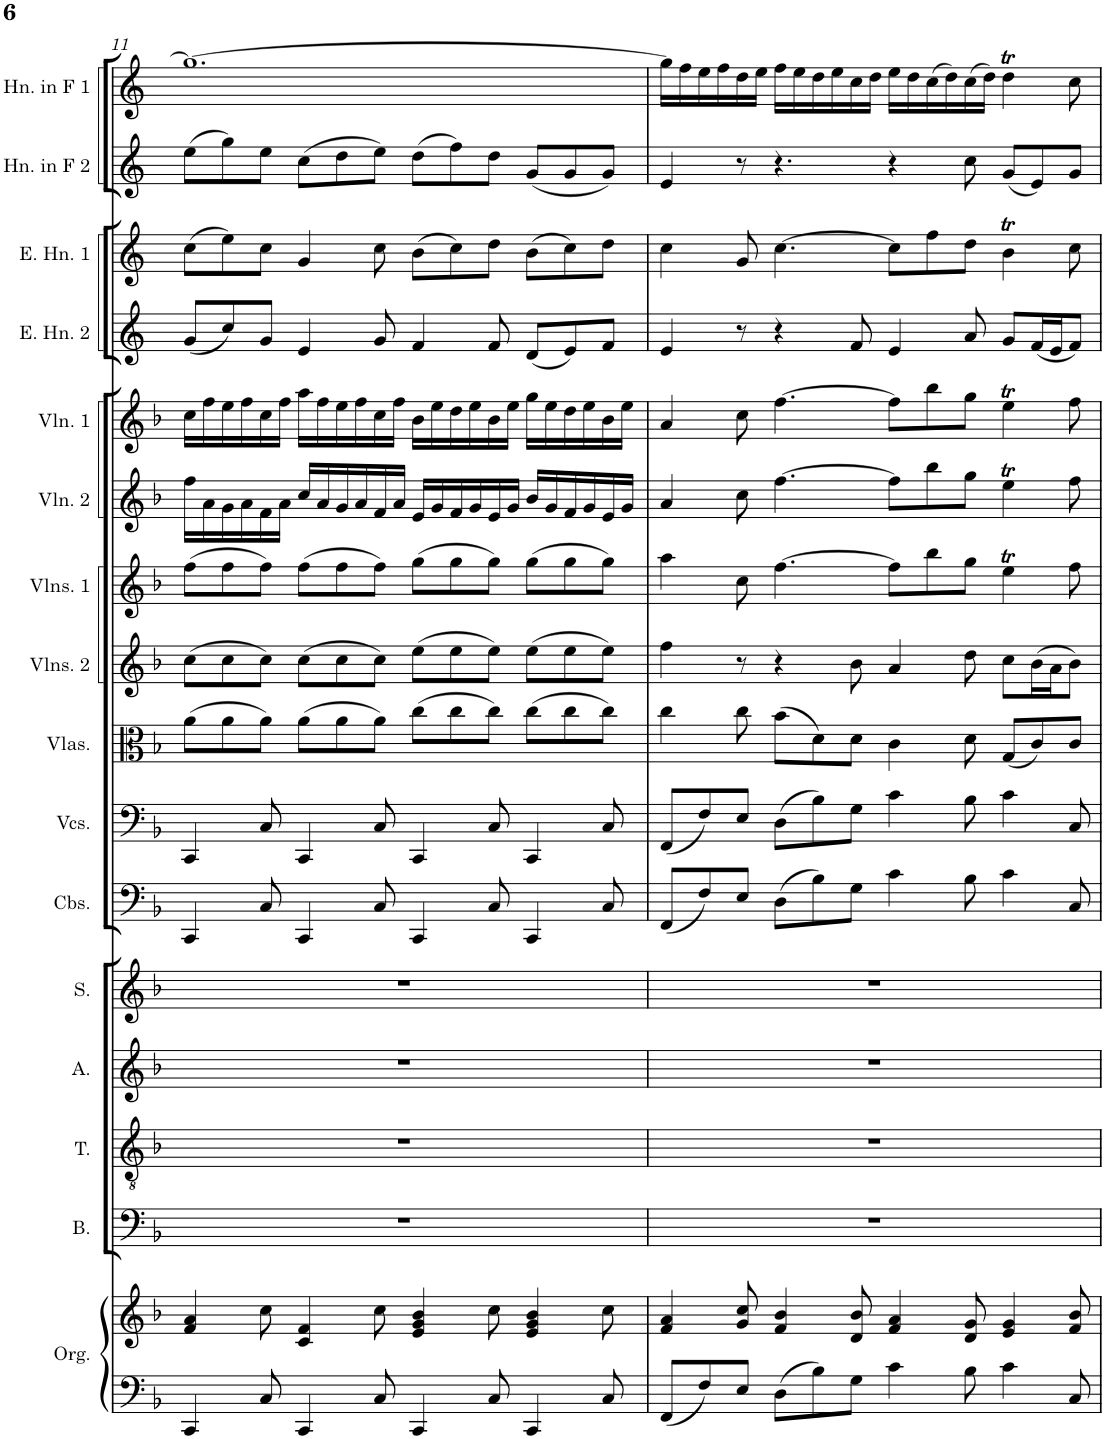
**kern	**kern	**kern	**kern	**kern	**kern	**kern	**kern	**kern	**kern	**kern	**kern	**kern	**kern	**kern	**kern	**kern
*part16	*part16	*part15	*part14	*part13	*part12	*part11	*part10	*part9	*part8	*part7	*part6	*part5	*part4	*part3	*part2	*part1
*staff17	*staff16	*staff15	*staff14	*staff13	*staff12	*staff11	*staff10	*staff9	*staff8	*staff7	*staff6	*staff5	*staff4	*staff3	*staff2	*staff1
*I"Organ	*	*I"Bass	*I"Tenor	*I"Alto	*I"Soprano	*I"Contrabasses	*I"Violoncellos	*I"Violas	*I"Violins 2	*I"Violins 1	*I"Solo Violin 2	*I"Solo Violin 1	*I"English Horn 2	*I"English Horn 1	*I"Horn in F 2	*I"Horn in F 1
*I'Org.	*	*I'B.	*I'T.	*I'A.	*I'S.	*I'Cbs.	*I'Vcs.	*I'Vlas.	*I'Vlns. 2	*I'Vlns. 1	*I'Vln. 2	*I'Vln. 1	*I'E. Hn. 2	*I'E. Hn. 1	*I'Hn. in F 2	*I'Hn. in F 1
!!LO:PB:g=z
*clefF4	*clefG2	*clefF4	*clefGv2	*clefG2	*clefG2	*clefF4	*clefF4	*clefC3	*clefG2	*clefG2	*clefG2	*clefG2	*clefG2	*clefG2	*clefG2	*clefG2
*	*	*	*	*	*	*Trd7c12	*	*	*	*	*	*	*Trd4c7	*Trd4c7	*Trd4c7	*Trd4c7
*k[b-]	*k[b-]	*k[b-]	*k[b-]	*k[b-]	*k[b-]	*k[b-]	*k[b-]	*k[b-]	*k[b-]	*k[b-]	*k[b-]	*k[b-]	*k[]	*k[]	*k[]	*k[]
*M12/8	*M12/8	*M12/8	*M12/8	*M12/8	*M12/8	*M12/8	*M12/8	*M12/8	*M12/8	*M12/8	*M12/8	*M12/8	*M12/8	*M12/8	*M12/8	*M12/8
=11	=11	=11	=11	=11	=11	=11	=11	=11	=11	=11	=11	=11	=11	=11	=11	=11
4CC/	4f/ 4a/	1.r	1.r	1.r	1.r	4CC/	4CC/	(8a\L	(8cc\L	(8ff\L	16ff\LL	16cc\LL	(8g/L	(8cc\L	(8ee\L	1.gg_
.	.	.	.	.	.	.	.	.	.	.	16a\	16ff\	.	.	.	.
.	.	.	.	.	.	.	.	8a\	8cc\	8ff\	16g\	16ee\	8cc/)	8ee\)	8gg\)	.
.	.	.	.	.	.	.	.	.	.	.	16a\	16ff\	.	.	.	.
8C/	8cc\	.	.	.	.	8C/	8C/	8a\J)	8cc\J)	8ff\J)	16f\	16cc\	8g/J	8cc\J	8ee\J	.
.	.	.	.	.	.	.	.	.	.	.	16a\JJ	16ff\JJ	.	.	.	.
4CC/	4c/ 4f/	.	.	.	.	4CC/	4CC/	(8a\L	(8cc\L	(8ff\L	16cc/LL	16aa\LL	4e/	4g/	(8cc\L	.
.	.	.	.	.	.	.	.	.	.	.	16a/	16ff\	.	.	.	.
.	.	.	.	.	.	.	.	8a\	8cc\	8ff\	16g/	16ee\	.	.	8dd\	.
.	.	.	.	.	.	.	.	.	.	.	16a/	16ff\	.	.	.	.
8C/	8cc\	.	.	.	.	8C/	8C/	8a\J)	8cc\J)	8ff\J)	16f/	16cc\	8g/	8cc\	8ee\J)	.
.	.	.	.	.	.	.	.	.	.	.	16a/JJ	16ff\JJ	.	.	.	.
4CC/	4e/ 4g/ 4b-/	.	.	.	.	4CC/	4CC/	(8cc\L	(8ee\L	(8gg\L	16e/LL	16b-\LL	4f/	(8b\L	(8dd\L	.
.	.	.	.	.	.	.	.	.	.	.	16g/	16ee\	.	.	.	.
.	.	.	.	.	.	.	.	8cc\	8ee\	8gg\	16f/	16dd\	.	8cc\)	8ff\)	.
.	.	.	.	.	.	.	.	.	.	.	16g/	16ee\	.	.	.	.
8C/	8cc\	.	.	.	.	8C/	8C/	8cc\J)	8ee\J)	8gg\J)	16e/	16b-\	8f/	8dd\J	8dd\J	.
.	.	.	.	.	.	.	.	.	.	.	16g/JJ	16ee\JJ	.	.	.	.
4CC/	4e/ 4g/ 4b-/	.	.	.	.	4CC/	4CC/	(8cc\L	(8ee\L	(8gg\L	16b-/LL	16gg\LL	(8d/L	(8b\L	(8g/L	.
.	.	.	.	.	.	.	.	.	.	.	16g/	16ee\	.	.	.	.
.	.	.	.	.	.	.	.	8cc\	8ee\	8gg\	16f/	16dd\	8e/)	8cc\)	8g/	.
.	.	.	.	.	.	.	.	.	.	.	16g/	16ee\	.	.	.	.
8C/	8cc\	.	.	.	.	8C/	8C/	8cc\J)	8ee\J)	8gg\J)	16e/	16b-\	8f/J	8dd\J	8g/J)	.
.	.	.	.	.	.	.	.	.	.	.	16g/JJ	16ee\JJ	.	.	.	.
=12	=12	=12	=12	=12	=12	=12	=12	=12	=12	=12	=12	=12	=12	=12	=12	=12
8FF/L	4f/ 4a/	1.r	1.r	1.r	1.r	(8FF/L	(8FF/L	4cc\	4ff\	4aa\	4a/	4a/	4e/	4cc\	4e/	16gg\LL]
.	.	.	.	.	.	.	.	.	.	.	.	.	.	.	.	16ff\
8F/	.	.	.	.	.	8F/)	8F/)	.	.	.	.	.	.	.	.	16ee\
.	.	.	.	.	.	.	.	.	.	.	.	.	.	.	.	16ff\
8E/J	8g/ 8cc/	.	.	.	.	8E/J	8E/J	8cc\	8r	8cc\	8cc\	8cc\	8r	8g/	8r	16dd\
.	.	.	.	.	.	.	.	.	.	.	.	.	.	.	.	16ee\JJ
8D\L	4f/ 4b-/	.	.	.	.	(8D\L	(8D\L	(8b-\L	4r	[4.ff\	[4.ff\	[4.ff\	4r	[4.cc\	4.r	16ff\LL
.	.	.	.	.	.	.	.	.	.	.	.	.	.	.	.	16ee\
8B-\	.	.	.	.	.	8B-\)	8B-\)	8d\)	.	.	.	.	.	.	.	16dd\
.	.	.	.	.	.	.	.	.	.	.	.	.	.	.	.	16ee\
8G\J	8d/ 8b-/	.	.	.	.	8G\J	8G\J	8d\J	8b-\	.	.	.	8f/	.	.	16cc\
.	.	.	.	.	.	.	.	.	.	.	.	.	.	.	.	16dd\JJ
4c\	4f/ 4a/	.	.	.	.	4c\	4c\	4c\	4a/	8ff\L]	8ff\L]	8ff\L]	4e/	8cc\L]	4r	16ee\LL
.	.	.	.	.	.	.	.	.	.	.	.	.	.	.	.	16dd\
.	.	.	.	.	.	.	.	.	.	8bb-\	8bb-\	8bb-\	.	8ff\	.	(16cc\
.	.	.	.	.	.	.	.	.	.	.	.	.	.	.	.	16dd\)
8B-\	8d/ 8g/	.	.	.	.	8B-\	8B-\	8d\	8dd\	8gg\J	8gg\J	8gg\J	8a/	8dd\J	8cc\	(16cc\
.	.	.	.	.	.	.	.	.	.	.	.	.	.	.	.	16dd\JJ)
4c\	4e/ 4g/	.	.	.	.	4c\	4c\	(8G/L	8cc\L	4eet\	4eet\	4eet\	8g/L	4bt\	(8g/L	4ddT\
.	.	.	.	.	.	.	.	8c/)	(16b-\L	.	.	.	(16f/L	.	8e/)	.
.	.	.	.	.	.	.	.	.	16a\J	.	.	.	16e/J	.	.	.
8C/	8f/ 8b-/	.	.	.	.	8C/	8C/	8c/J	8b-\J)	8ff\	8ff\	8ff\	8f/J)	8cc\	8g/J	8cc\
=	=	=	=	=	=	=	=	=	=	=	=	=	=	=	=	=
*-	*-	*-	*-	*-	*-	*-	*-	*-	*-	*-	*-	*-	*-	*-	*-	*-
